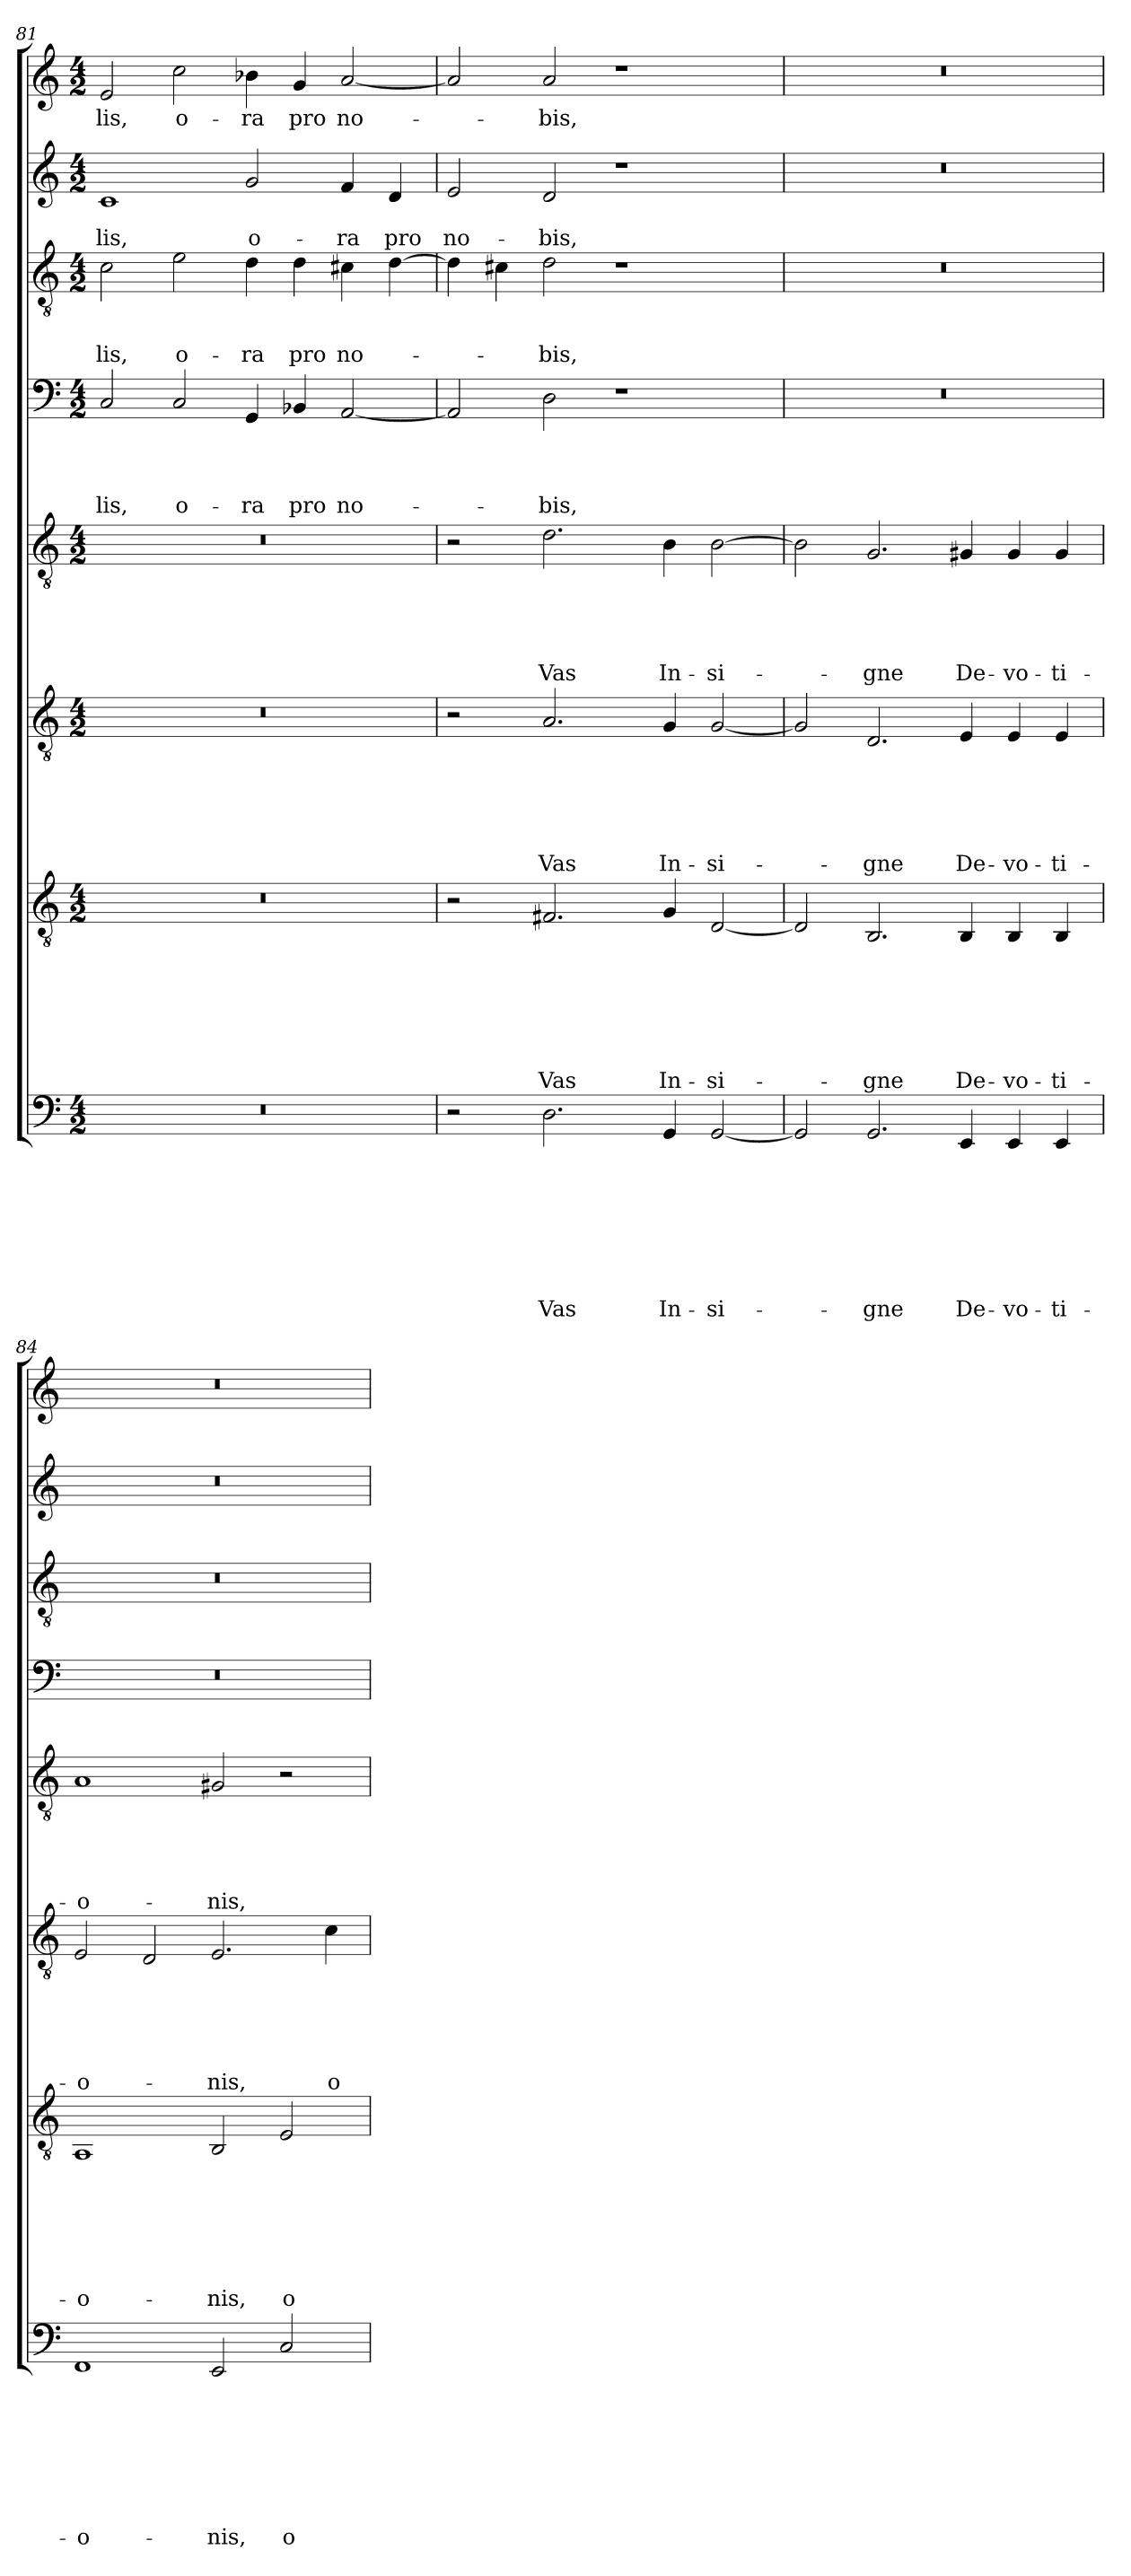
**kern	**text	**text	**text	**text	**text	**text	**text	**text	**kern	**text	**text	**text	**text	**text	**text	**text	**kern	**text	**text	**text	**text	**text	**text	**kern	**text	**text	**text	**text	**text	**kern	**text	**text	**text	**text	**kern	**text	**text	**text	**kern	**text	**text	**kern	**text
*part8	*part8	*part8	*part8	*part8	*part8	*part8	*part8	*part8	*part7	*part7	*part7	*part7	*part7	*part7	*part7	*part7	*part6	*part6	*part6	*part6	*part6	*part6	*part6	*part5	*part5	*part5	*part5	*part5	*part5	*part4	*part4	*part4	*part4	*part4	*part3	*part3	*part3	*part3	*part2	*part2	*part2	*part1	*part1
*staff8	*staff8	*staff8	*staff8	*staff8	*staff8	*staff8	*staff8	*staff8	*staff7	*staff7	*staff7	*staff7	*staff7	*staff7	*staff7	*staff7	*staff6	*staff6	*staff6	*staff6	*staff6	*staff6	*staff6	*staff5	*staff5	*staff5	*staff5	*staff5	*staff5	*staff4	*staff4	*staff4	*staff4	*staff4	*staff3	*staff3	*staff3	*staff3	*staff2	*staff2	*staff2	*staff1	*staff1
!!LO:PB:g=z
*clefF4	*	*	*	*	*	*	*	*	*clefGv2	*	*	*	*	*	*	*	*clefGv2	*	*	*	*	*	*	*clefGv2	*	*	*	*	*	*clefF4	*	*	*	*	*clefGv2	*	*	*	*clefG2	*	*	*clefG2	*
*k[]	*	*	*	*	*	*	*	*	*k[]	*	*	*	*	*	*	*	*k[]	*	*	*	*	*	*	*k[]	*	*	*	*	*	*k[]	*	*	*	*	*k[]	*	*	*	*k[]	*	*	*k[]	*
*a:	*	*	*	*	*	*	*	*	*a:	*	*	*	*	*	*	*	*a:	*	*	*	*	*	*	*a:	*	*	*	*	*	*a:	*	*	*	*	*a:	*	*	*	*a:	*	*	*a:	*
*M4/2	*	*	*	*	*	*	*	*	*M4/2	*	*	*	*	*	*	*	*M4/2	*	*	*	*	*	*	*M4/2	*	*	*	*	*	*M4/2	*	*	*	*	*M4/2	*	*	*	*M4/2	*	*	*M4/2	*
=81	=81	=81	=81	=81	=81	=81	=81	=81	=81	=81	=81	=81	=81	=81	=81	=81	=81	=81	=81	=81	=81	=81	=81	=81	=81	=81	=81	=81	=81	=81	=81	=81	=81	=81	=81	=81	=81	=81	=81	=81	=81	=81	=81
!	!	!	!	!	!	!	!	!	!	!	!	!	!	!	!	!	!	!	!	!	!	!	!	!	!	!	!	!	!	!	!	!	!	!LO:LY:b	!	!	!	!LO:LY:b	!	!	!LO:LY:b	!	!LO:LY:b
0r	.	.	.	.	.	.	.	.	0r	.	.	.	.	.	.	.	0r	.	.	.	.	.	.	0r	.	.	.	.	.	2C/	.	.	.	-lis,	2c\	.	.	-lis,	1c	.	-lis,	2e/	-lis,
!	!	!	!	!	!	!	!	!	!	!	!	!	!	!	!	!	!	!	!	!	!	!	!	!	!	!	!	!	!	!	!	!	!	!LO:LY:b	!	!	!	!LO:LY:b	!	!	!	!	!LO:LY:b
.	.	.	.	.	.	.	.	.	.	.	.	.	.	.	.	.	.	.	.	.	.	.	.	.	.	.	.	.	.	2C/	.	.	.	o-	2e\	.	.	o-	.	.	.	2cc\	o-
!	!	!	!	!	!	!	!	!	!	!	!	!	!	!	!	!	!	!	!	!	!	!	!	!	!	!	!	!	!	!	!	!	!	!LO:LY:b	!	!	!	!LO:LY:b	!	!	!LO:LY:b	!	!LO:LY:b
.	.	.	.	.	.	.	.	.	.	.	.	.	.	.	.	.	.	.	.	.	.	.	.	.	.	.	.	.	.	4GG/	.	.	.	-ra	4d\	.	.	-ra	2g/	.	o-	4b-X\	-ra
!	!	!	!	!	!	!	!	!	!	!	!	!	!	!	!	!	!	!	!	!	!	!	!	!	!	!	!	!	!	!	!	!	!	!LO:LY:b	!	!	!	!LO:LY:b	!	!	!	!	!LO:LY:b
.	.	.	.	.	.	.	.	.	.	.	.	.	.	.	.	.	.	.	.	.	.	.	.	.	.	.	.	.	.	4BB-X/	.	.	.	pro	4d\	.	.	pro	.	.	.	4g/	pro
!	!	!	!	!	!	!	!	!	!	!	!	!	!	!	!	!	!	!	!	!	!	!	!	!	!	!	!	!	!	!	!	!	!	!LO:LY:b	!	!	!	!LO:LY:b	!	!	!LO:LY:b	!	!LO:LY:b
.	.	.	.	.	.	.	.	.	.	.	.	.	.	.	.	.	.	.	.	.	.	.	.	.	.	.	.	.	.	[2AA/	.	.	.	no-	4c#X\	.	.	no-	4f/	.	-ra	[2a/	no-
!	!	!	!	!	!	!	!	!	!	!	!	!	!	!	!	!	!	!	!	!	!	!	!	!	!	!	!	!	!	!	!	!	!	!	!	!	!	!	!	!	!LO:LY:b	!	!
.	.	.	.	.	.	.	.	.	.	.	.	.	.	.	.	.	.	.	.	.	.	.	.	.	.	.	.	.	.	.	.	.	.	.	[4d\	.	.	.	4d/	.	pro	.	.
=82	=82	=82	=82	=82	=82	=82	=82	=82	=82	=82	=82	=82	=82	=82	=82	=82	=82	=82	=82	=82	=82	=82	=82	=82	=82	=82	=82	=82	=82	=82	=82	=82	=82	=82	=82	=82	=82	=82	=82	=82	=82	=82	=82
!	!	!	!	!	!	!	!	!	!	!	!	!	!	!	!	!	!	!	!	!	!	!	!	!	!	!	!	!	!	!	!	!	!	!	!	!	!	!	!	!	!LO:LY:b	!	!
2r	.	.	.	.	.	.	.	.	2r	.	.	.	.	.	.	.	2r	.	.	.	.	.	.	2r	.	.	.	.	.	2AA/]	.	.	.	.	4d\]	.	.	.	2e/	.	no-	2a/]	.
.	.	.	.	.	.	.	.	.	.	.	.	.	.	.	.	.	.	.	.	.	.	.	.	.	.	.	.	.	.	.	.	.	.	.	4c#X\	.	.	.	.	.	.	.	.
!	!	!	!	!	!	!	!	!LO:LY:b	!	!	!	!	!	!	!	!LO:LY:b	!	!	!	!	!	!	!LO:LY:b	!	!	!	!	!	!LO:LY:b	!	!	!	!	!LO:LY:b	!	!	!	!LO:LY:b	!	!	!LO:LY:b	!	!LO:LY:b
2.D\	.	.	.	.	.	.	.	Vas	2.F#X/	.	.	.	.	.	.	Vas	2.A/	.	.	.	.	.	Vas	2.d\	.	.	.	.	Vas	2D\	.	.	.	-bis,	2d\	.	.	-bis,	2d/	.	-bis,	2a/	-bis,
.	.	.	.	.	.	.	.	.	.	.	.	.	.	.	.	.	.	.	.	.	.	.	.	.	.	.	.	.	.	1r	.	.	.	.	1r	.	.	.	1r	.	.	1r	.
!	!	!	!	!	!	!	!	!LO:LY:b	!	!	!	!	!	!	!	!LO:LY:b	!	!	!	!	!	!	!LO:LY:b	!	!	!	!	!	!LO:LY:b	!	!	!	!	!	!	!	!	!	!	!	!	!	!
4GG/	.	.	.	.	.	.	.	In-	4G/	.	.	.	.	.	.	In-	4G/	.	.	.	.	.	In-	4B\	.	.	.	.	In-	.	.	.	.	.	.	.	.	.	.	.	.	.	.
!	!	!	!	!	!	!	!	!LO:LY:b	!	!	!	!	!	!	!	!LO:LY:b	!	!	!	!	!	!	!LO:LY:b	!	!	!	!	!	!LO:LY:b	!	!	!	!	!	!	!	!	!	!	!	!	!	!
[2GG/	.	.	.	.	.	.	.	-si-	[2D/	.	.	.	.	.	.	-si-	[2G/	.	.	.	.	.	-si-	[2B\	.	.	.	.	-si-	.	.	.	.	.	.	.	.	.	.	.	.	.	.
=83	=83	=83	=83	=83	=83	=83	=83	=83	=83	=83	=83	=83	=83	=83	=83	=83	=83	=83	=83	=83	=83	=83	=83	=83	=83	=83	=83	=83	=83	=83	=83	=83	=83	=83	=83	=83	=83	=83	=83	=83	=83	=83	=83
2GG/]	.	.	.	.	.	.	.	.	2D/]	.	.	.	.	.	.	.	2G/]	.	.	.	.	.	.	2B\]	.	.	.	.	.	0r	.	.	.	.	0r	.	.	.	0r	.	.	0r	.
!	!	!	!	!	!	!	!	!LO:LY:b	!	!	!	!	!	!	!	!LO:LY:b	!	!	!	!	!	!	!LO:LY:b	!	!	!	!	!	!LO:LY:b	!	!	!	!	!	!	!	!	!	!	!	!	!	!
2.GG/	.	.	.	.	.	.	.	-gne	2.BB/	.	.	.	.	.	.	-gne	2.D/	.	.	.	.	.	-gne	2.G/	.	.	.	.	-gne	.	.	.	.	.	.	.	.	.	.	.	.	.	.
!	!	!	!	!	!	!	!	!LO:LY:b	!	!	!	!	!	!	!	!LO:LY:b	!	!	!	!	!	!	!LO:LY:b	!	!	!	!	!	!LO:LY:b	!	!	!	!	!	!	!	!	!	!	!	!	!	!
4EE/	.	.	.	.	.	.	.	De-	4BB/	.	.	.	.	.	.	De-	4E/	.	.	.	.	.	De-	4G#X/	.	.	.	.	De-	.	.	.	.	.	.	.	.	.	.	.	.	.	.
!	!	!	!	!	!	!	!	!LO:LY:b	!	!	!	!	!	!	!	!LO:LY:b	!	!	!	!	!	!	!LO:LY:b	!	!	!	!	!	!LO:LY:b	!	!	!	!	!	!	!	!	!	!	!	!	!	!
4EE/	.	.	.	.	.	.	.	-vo-	4BB/	.	.	.	.	.	.	-vo-	4E/	.	.	.	.	.	-vo-	4G#/	.	.	.	.	-vo-	.	.	.	.	.	.	.	.	.	.	.	.	.	.
!	!	!	!	!	!	!	!	!LO:LY:b	!	!	!	!	!	!	!	!LO:LY:b	!	!	!	!	!	!	!LO:LY:b	!	!	!	!	!	!LO:LY:b	!	!	!	!	!	!	!	!	!	!	!	!	!	!
4EE/	.	.	.	.	.	.	.	-ti-	4BB/	.	.	.	.	.	.	-ti-	4E/	.	.	.	.	.	-ti-	4G#/	.	.	.	.	-ti-	.	.	.	.	.	.	.	.	.	.	.	.	.	.
=84	=84	=84	=84	=84	=84	=84	=84	=84	=84	=84	=84	=84	=84	=84	=84	=84	=84	=84	=84	=84	=84	=84	=84	=84	=84	=84	=84	=84	=84	=84	=84	=84	=84	=84	=84	=84	=84	=84	=84	=84	=84	=84	=84
!	!	!	!	!	!	!	!	!LO:LY:b	!	!	!	!	!	!	!	!LO:LY:b	!	!	!	!	!	!	!LO:LY:b	!	!	!	!	!	!LO:LY:b	!	!	!	!	!	!	!	!	!	!	!	!	!	!
1FF	.	.	.	.	.	.	.	-o-	1AA	.	.	.	.	.	.	-o-	2E/	.	.	.	.	.	-o-	1A	.	.	.	.	-o-	0r	.	.	.	.	0r	.	.	.	0r	.	.	0r	.
.	.	.	.	.	.	.	.	.	.	.	.	.	.	.	.	.	2D/	.	.	.	.	.	.	.	.	.	.	.	.	.	.	.	.	.	.	.	.	.	.	.	.	.	.
!	!	!	!	!	!	!	!	!LO:LY:b	!	!	!	!	!	!	!	!LO:LY:b	!	!	!	!	!	!	!LO:LY:b	!	!	!	!	!	!LO:LY:b	!	!	!	!	!	!	!	!	!	!	!	!	!	!
2EE/	.	.	.	.	.	.	.	-nis,	2BB/	.	.	.	.	.	.	-nis,	2.E/	.	.	.	.	.	-nis,	2G#X/	.	.	.	.	-nis,	.	.	.	.	.	.	.	.	.	.	.	.	.	.
!	!	!	!	!	!	!	!	!LO:LY:b	!	!	!	!	!	!	!	!LO:LY:b	!	!	!	!	!	!	!	!	!	!	!	!	!	!	!	!	!	!	!	!	!	!	!	!	!	!	!
2C/	.	.	.	.	.	.	.	o-	2E/	.	.	.	.	.	.	o-	.	.	.	.	.	.	.	2r	.	.	.	.	.	.	.	.	.	.	.	.	.	.	.	.	.	.	.
!	!	!	!	!	!	!	!	!	!	!	!	!	!	!	!	!	!	!	!	!	!	!	!LO:LY:b	!	!	!	!	!	!	!	!	!	!	!	!	!	!	!	!	!	!	!	!
.	.	.	.	.	.	.	.	.	.	.	.	.	.	.	.	.	4c\	.	.	.	.	.	o-	.	.	.	.	.	.	.	.	.	.	.	.	.	.	.	.	.	.	.	.
=	=	=	=	=	=	=	=	=	=	=	=	=	=	=	=	=	=	=	=	=	=	=	=	=	=	=	=	=	=	=	=	=	=	=	=	=	=	=	=	=	=	=	=
*-	*-	*-	*-	*-	*-	*-	*-	*-	*-	*-	*-	*-	*-	*-	*-	*-	*-	*-	*-	*-	*-	*-	*-	*-	*-	*-	*-	*-	*-	*-	*-	*-	*-	*-	*-	*-	*-	*-	*-	*-	*-	*-	*-
